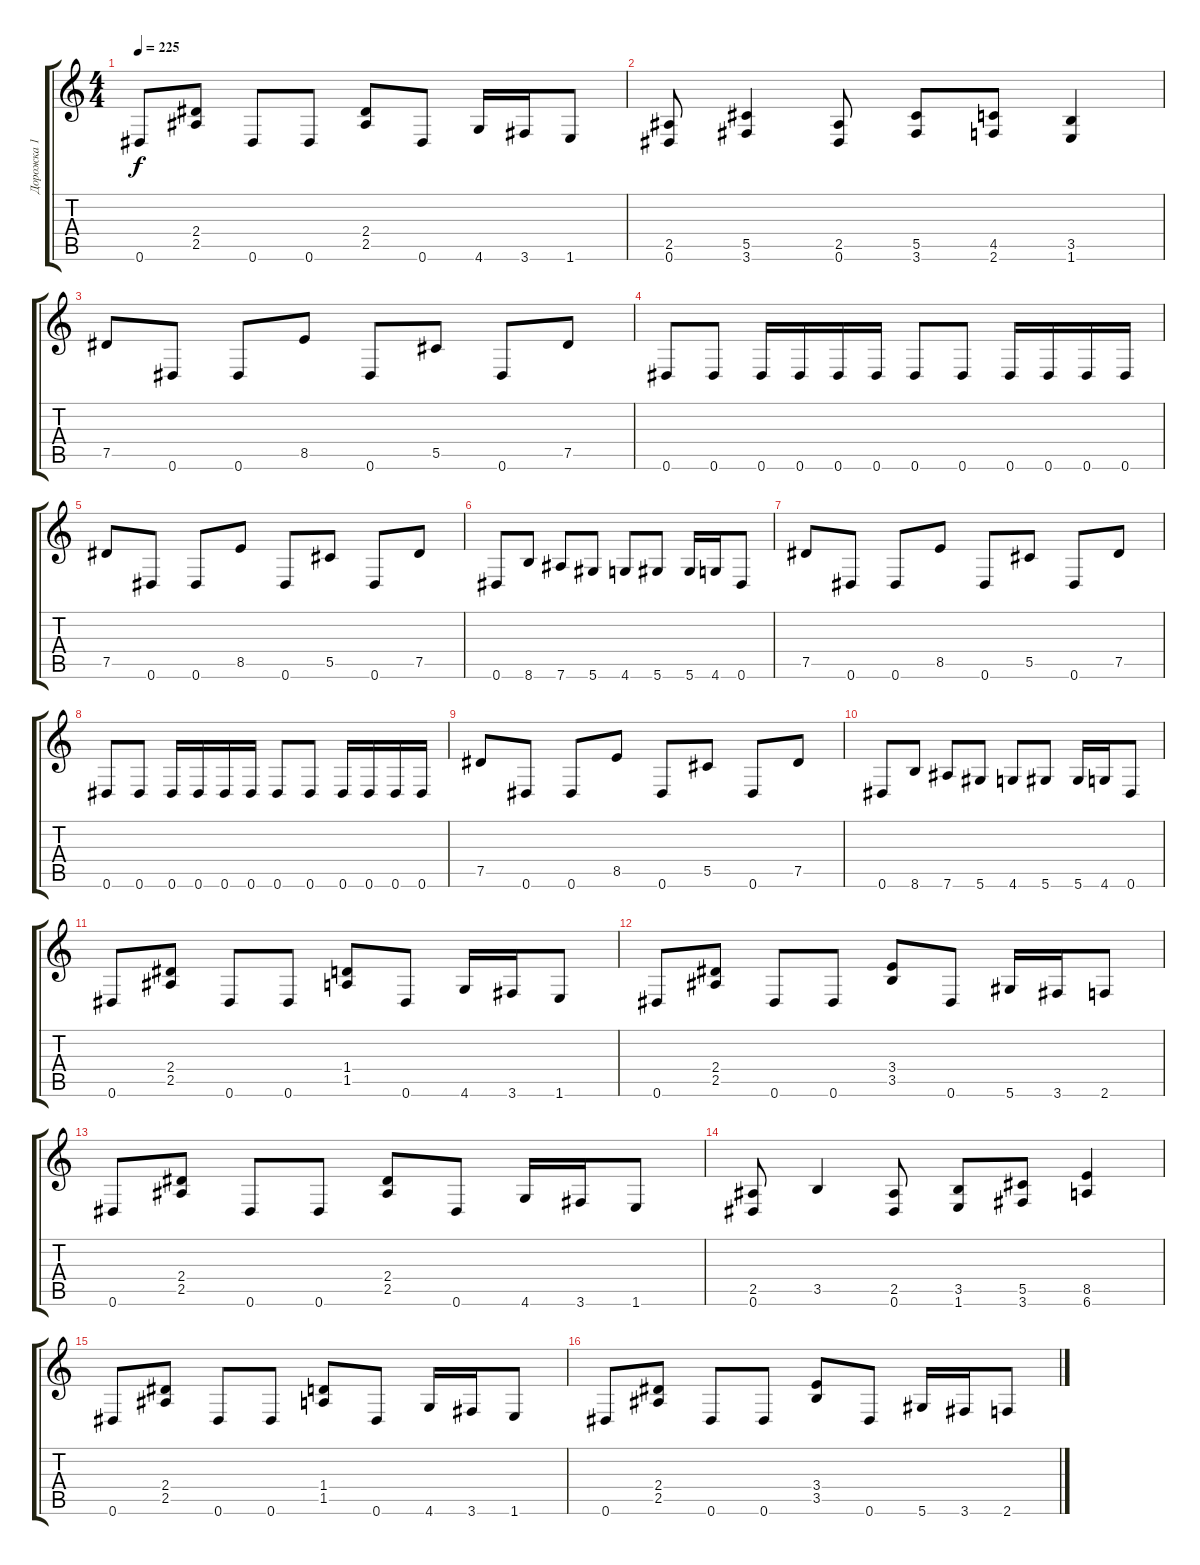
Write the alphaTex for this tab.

\track ("Дорожка 1" "Дорожка 1") {instrument distortionguitar}
\staff {score tabs}
\tuning (Eb4 Bb3 Gb3 Db3 Ab2 Eb2) {hide}
\ts (4 4)
\tempo 225
\clef g2
\ks c
0.6.8{dy f} (2.4 2.5).8 0.6.8 0.6.8 (2.4 2.5).8 0.6.8 4.6.16 3.6.16 1.6.8 |
(2.5 0.6).8 (5.5 3.6).4 (2.5 0.6).8 (5.5 3.6).8 (4.5 2.6).8 (3.5 1.6).4 |
7.5.8 0.6.8 0.6.8 8.5.8 0.6.8 5.5.8 0.6.8 7.5.8 |
0.6.8 0.6.8 0.6.16 0.6.16 0.6.16 0.6.16 0.6.8 0.6.8 0.6.16 0.6.16 0.6.16 0.6.16 |
7.5.8 0.6.8 0.6.8 8.5.8 0.6.8 5.5.8 0.6.8 7.5.8 |
0.6.8 8.6.8 7.6.8 5.6.8 4.6.8 5.6.8 5.6.16 4.6.16 0.6.8 |
7.5.8 0.6.8 0.6.8 8.5.8 0.6.8 5.5.8 0.6.8 7.5.8 |
0.6.8 0.6.8 0.6.16 0.6.16 0.6.16 0.6.16 0.6.8 0.6.8 0.6.16 0.6.16 0.6.16 0.6.16 |
7.5.8 0.6.8 0.6.8 8.5.8 0.6.8 5.5.8 0.6.8 7.5.8 |
0.6.8 8.6.8 7.6.8 5.6.8 4.6.8 5.6.8 5.6.16 4.6.16 0.6.8 |
0.6.8 (2.4 2.5).8 0.6.8 0.6.8 (1.4 1.5).8 0.6.8 4.6.16 3.6.16 1.6.8 |
0.6.8 (2.4 2.5).8 0.6.8 0.6.8 (3.4 3.5).8 0.6.8 5.6.16 3.6.16 2.6.8 |
0.6.8 (2.4 2.5).8 0.6.8 0.6.8 (2.4 2.5).8 0.6.8 4.6.16 3.6.16 1.6.8 |
(2.5 0.6).8 3.5.4 (2.5 0.6).8 (3.5 1.6).8 (5.5 3.6).8 (8.5 6.6).4 |
0.6.8 (2.4 2.5).8 0.6.8 0.6.8 (1.4 1.5).8 0.6.8 4.6.16 3.6.16 1.6.8 |
0.6.8 (2.4 2.5).8 0.6.8 0.6.8 (3.4 3.5).8 0.6.8 5.6.16 3.6.16 2.6.8
